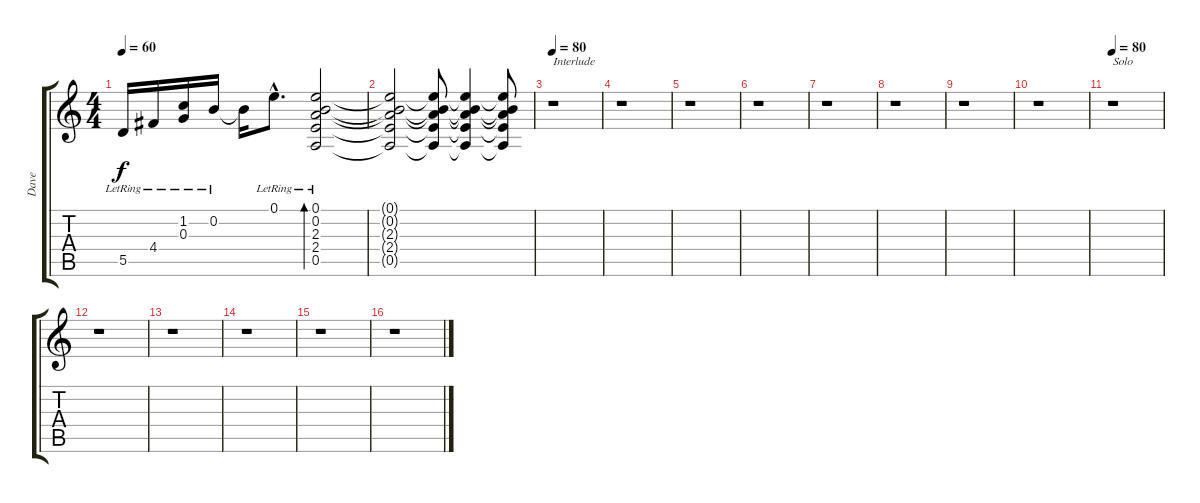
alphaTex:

\track ("Dave" "Dave") {instrument electricguitarclean}
\staff {score tabs}
\tuning (E4 B3 G3 D3 A2 E2) {hide}
\ts (4 4)
\tempo 60
\clef g2
\ks c
5.5{lr}.16{dy f} 4.4{lr}.16 (1.2{lr} 0.3{lr}).16 0.2{lr}.16 0.2{t}.16 0.1{hac lr}.8{d} (0.1{lr} 0.2{lr} 2.3{lr} 2.4{lr} 0.5{lr}).2{bd 120} |
(0.1{t} 0.2{t} 2.3{t} 2.4{t} 0.5{t}).2 (0.1{t} 0.2{t} 2.3{t} 2.4{t} 0.5{t}).8 (0.1{t} 0.2{t} 2.3{t} 2.4{t} 0.5{t}).4 (0.1{t} 0.2{t} 2.3{t} 2.4{t} 0.5{t}).8 |
\tempo 80
r.1{txt "Interlude"} |
r.1 |
r.1 |
r.1 |
r.1 |
r.1 |
r.1 |
r.1 |
\tempo 80
r.1{txt "Solo"} |
r.1 |
r.1 |
r.1 |
r.1 |
r.1
